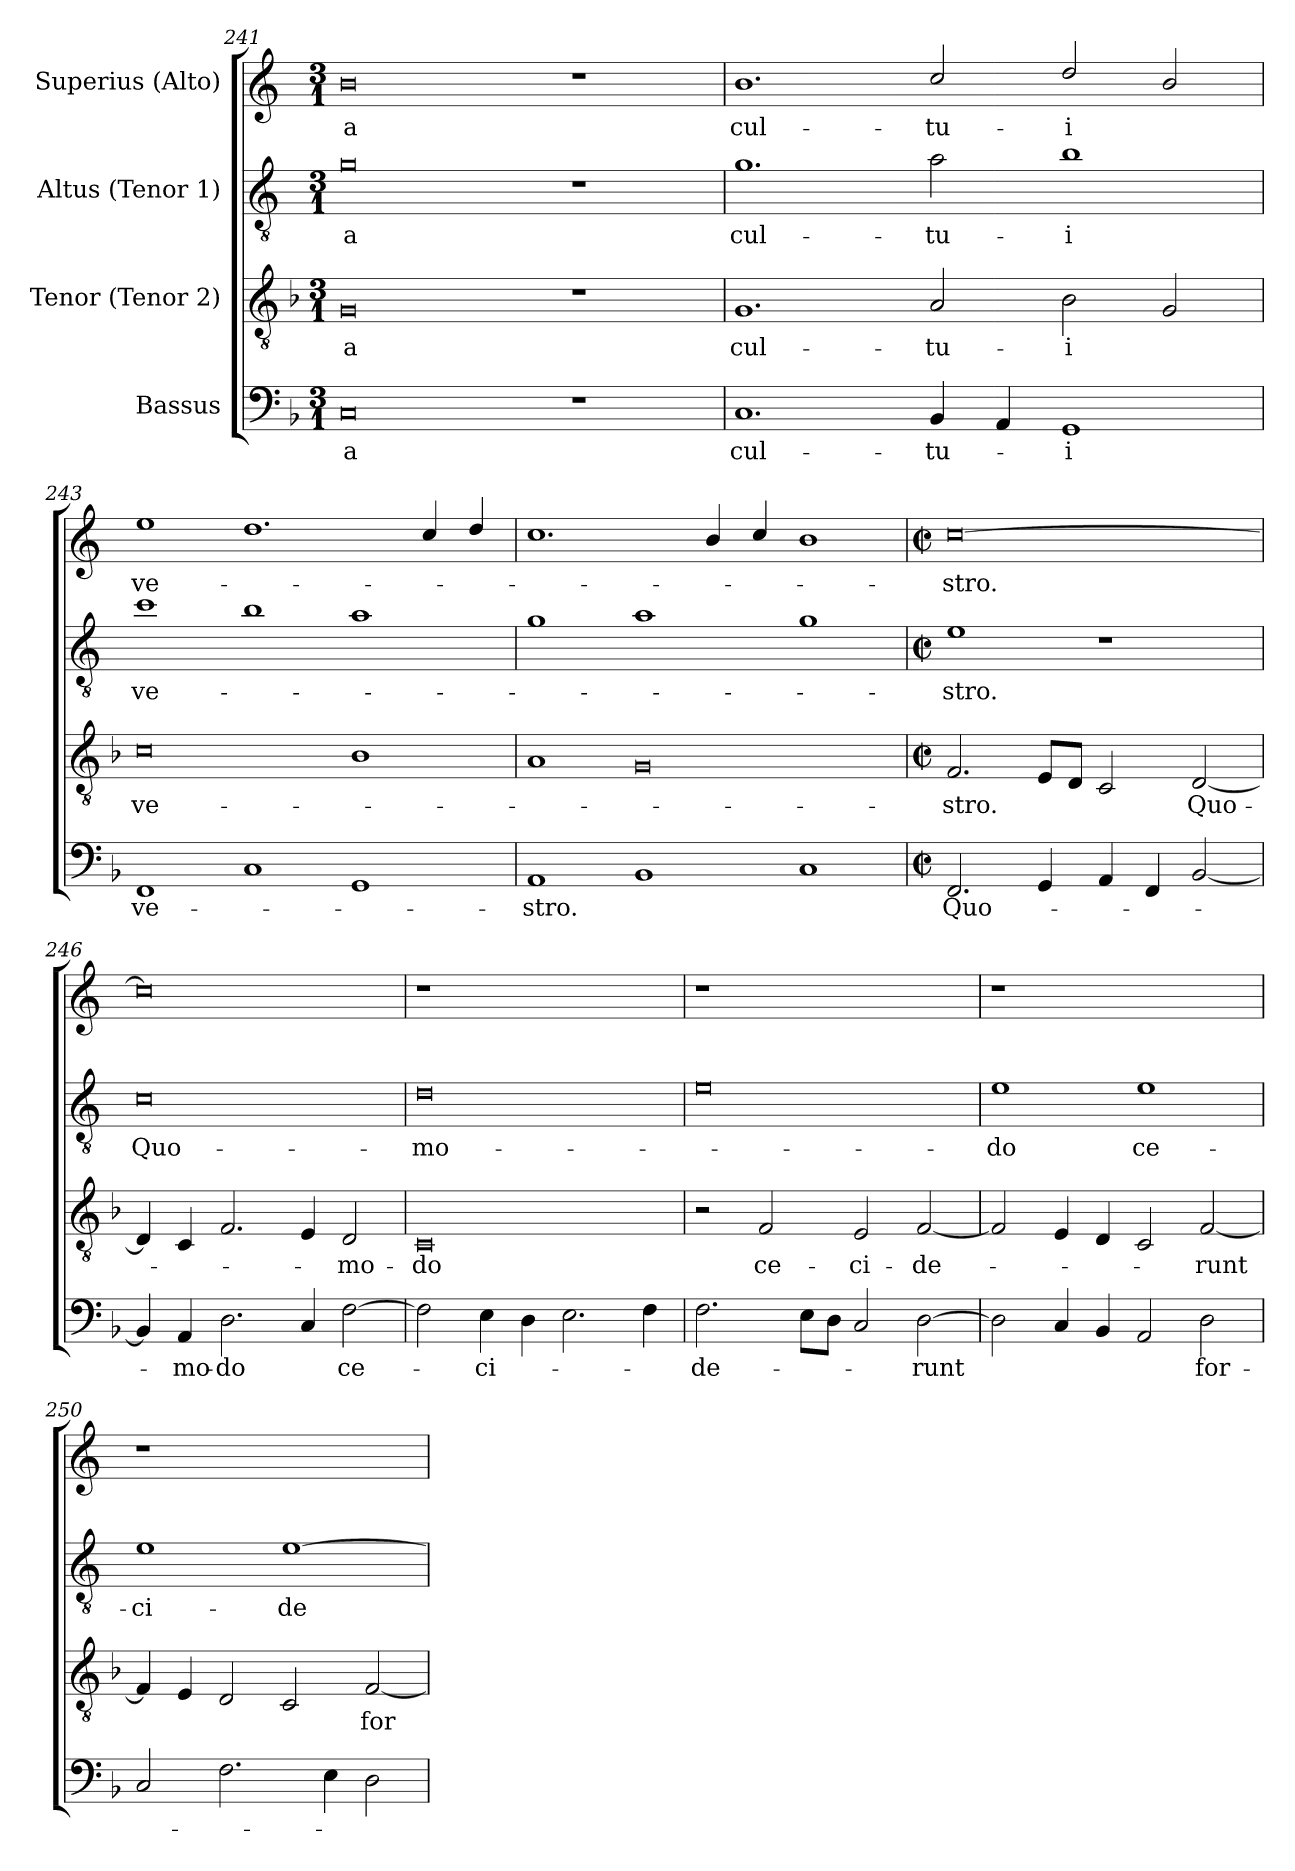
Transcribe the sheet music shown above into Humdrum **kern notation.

**kern	**text	**kern	**text	**kern	**text	**kern	**text
*part4	*part4	*part3	*part3	*part2	*part2	*part1	*part1
*staff4	*staff4	*staff3	*staff3	*staff2	*staff2	*staff1	*staff1
*I"Bassus	*	*I"Tenor (Tenor 2)	*	*I"Altus (Tenor 1)	*	*I"Superius (Alto)	*
*clefF4	*	*clefGv2	*	*clefGv2	*	*clefG2	*
*	*	*	*	*ITrd4c7	*	*ITrd4c7	*
*k[b-]	*	*k[b-]	*	*k[b-]	*	*k[b-]	*
*F:	*	*F:	*	*F:	*	*F:	*
*M3/1	*	*M3/1	*	*M3/1	*	*M3/1	*
=241	=241	=241	=241	=241	=241	=241	=241
!	!LO:LY:b	!	!LO:LY:b	!	!LO:LY:b	!	!LO:LY:b
0C	-a	0G	-a	0c	-a	0e	-a
1r	.	1r	.	1r	.	1r	.
=242	=242	=242	=242	=242	=242	=242	=242
!	!LO:LY:b	!	!LO:LY:b	!	!LO:LY:b	!	!LO:LY:b
1.C	cul-	1.G	cul-	1.c	cul-	1.e	cul-
!	!LO:LY:b	!	!LO:LY:b	!	!LO:LY:b	!	!LO:LY:b
4BB-/	-tu-	2A/	-tu-	2d\	-tu-	2f/	-tu-
4AA/	.	.	.	.	.	.	.
!	!LO:LY:b	!	!LO:LY:b	!	!LO:LY:b	!	!LO:LY:b
1GG	-i	2B-\	-i	1e	-i	2g/	-i
.	.	2G/	.	.	.	2e/	.
=243	=243	=243	=243	=243	=243	=243	=243
!	!LO:LY:b	!	!LO:LY:b	!	!LO:LY:b	!	!LO:LY:b
1FF	ve-	0c	ve-	1f	ve-	1a	ve-
1C	.	.	.	1e	.	1.g	.
1GG	.	1B-	.	1d	.	.	.
.	.	.	.	.	.	4f/	.
.	.	.	.	.	.	4g/	.
=244	=244	=244	=244	=244	=244	=244	=244
!	!LO:LY:b	!	!	!	!	!	!
1AA	-stro.	1A	.	1c	.	1.f	.
1BB-	.	0G	.	1d	.	.	.
.	.	.	.	.	.	4e/	.
.	.	.	.	.	.	4f/	.
1C	.	.	.	1c	.	1e	.
!!LO:LB:g=z
=245	=245	=245	=245	=245	=245	=245	=245
*M2/2	*	*M2/2	*	*M2/2	*	*M2/2	*
*met(c|)	*	*met(c|)	*	*met(c|)	*	*met(c|)	*
!	!LO:LY:b	!	!LO:LY:b	!	!LO:LY:b	!	!LO:LY:b
2.FF/	Quo-	2.F/	-stro.	1A	-stro.	[0f	-stro.
4GG/	.	8E/L	.	.	.	.	.
.	.	8D/J	.	.	.	.	.
4AA/	.	2C/	.	1r	.	.	.
4FF/	.	.	.	.	.	.	.
!	!	!	!LO:LY:b	!	!	!	!
[2BB-/	.	[2D/	Quo-	.	.	.	.
=246	=246	=246	=246	=246	=246	=246	=246
!	!	!	!	!	!LO:LY:b	!	!
4BB-/]	.	4D/]	.	0F	Quo-	0f]	.
!	!LO:LY:b	!	!	!	!	!	!
4AA/	-mo-	4C/	.	.	.	.	.
!	!LO:LY:b	!	!	!	!	!	!
2.D\	-do	2.F/	.	.	.	.	.
4C/	.	4E/	.	.	.	.	.
!	!LO:LY:b	!	!LO:LY:b	!	!	!	!
[2F\	ce-	2D/	-mo-	.	.	.	.
=247	=247	=247	=247	=247	=247	=247	=247
!	!	!	!LO:LY:b	!	!LO:LY:b	!	!
2F\]	.	0C	-do	0G	-mo-	1r	.
!	!LO:LY:b	!	!	!	!	!	!
4E\	-ci-	.	.	.	.	.	.
4D\	.	.	.	.	.	.	.
2.E\	.	.	.	.	.	1ryy	.
4F\	.	.	.	.	.	.	.
=248	=248	=248	=248	=248	=248	=248	=248
!	!LO:LY:b	!	!	!	!	!	!
2.F\	-de-	2r	.	0A	.	1r	.
!	!	!	!LO:LY:b	!	!	!	!
.	.	2F/	ce-	.	.	.	.
8E\L	.	.	.	.	.	.	.
8D\J	.	.	.	.	.	.	.
!	!	!	!LO:LY:b	!	!	!	!
2C/	.	2E/	-ci-	.	.	1ryy	.
!	!LO:LY:b	!	!LO:LY:b	!	!	!	!
[2D\	-runt	[2F/	-de-	.	.	.	.
=249	=249	=249	=249	=249	=249	=249	=249
!	!	!	!	!	!LO:LY:b	!	!
2D\]	.	2F/]	.	1A	-do	1r	.
4C/	.	4E/	.	.	.	.	.
4BB-/	.	4D/	.	.	.	.	.
!	!	!	!	!	!LO:LY:b	!	!
2AA/	.	2C/	.	1A	ce-	1ryy	.
!	!LO:LY:b	!	!LO:LY:b	!	!	!	!
2D\	for-	[2F/	-runt	.	.	.	.
=250	=250	=250	=250	=250	=250	=250	=250
!	!	!	!	!	!LO:LY:b	!	!
2C/	.	4F/]	.	1A	-ci-	1r	.
.	.	4E/	.	.	.	.	.
2.F\	.	2D/	.	.	.	.	.
!	!	!	!	!	!LO:LY:b	!	!
.	.	2C/	.	[1A	-de-	1ryy	.
4E\	.	.	.	.	.	.	.
!	!	!	!LO:LY:b	!	!	!	!
2D\	.	[2F/	for-	.	.	.	.
=	=	=	=	=	=	=	=
*-	*-	*-	*-	*-	*-	*-	*-
